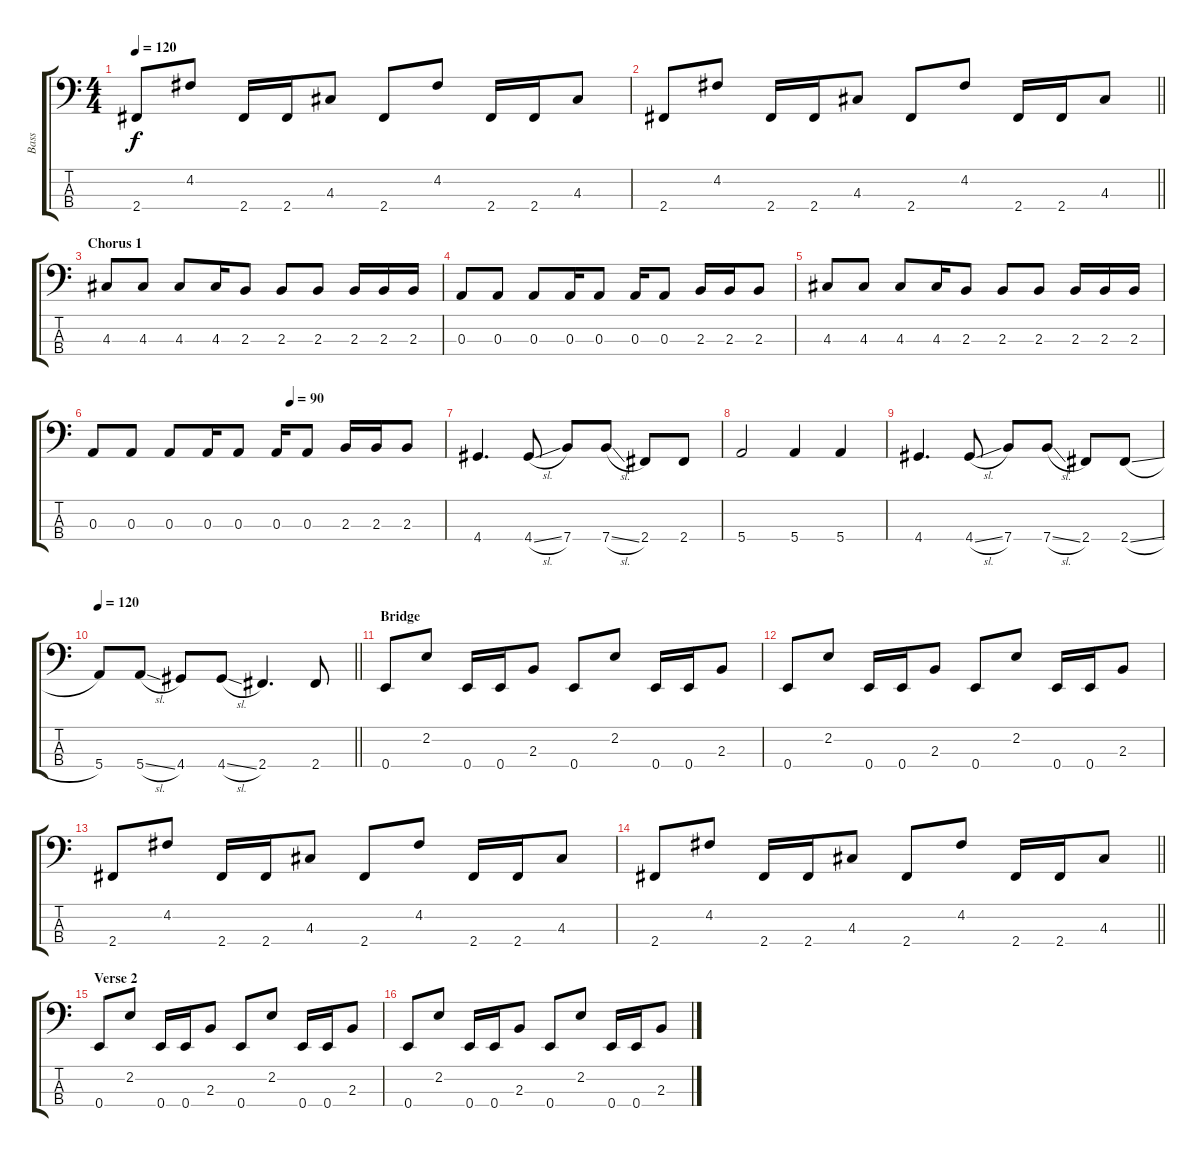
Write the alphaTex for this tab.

\track ("Bass" "Bass") {instrument electricbassfinger}
\staff {score tabs}
\tuning (G2 D2 A1 E1) {hide}
\ts (4 4)
\tempo 120
\clef f4
\ks c
2.4.8{dy f} 4.2.8 2.4.16 2.4.16 4.3.8 2.4.8 4.2.8 2.4.16 2.4.16 4.3.8 |
\barLineRight lightlight
2.4.8 4.2.8 2.4.16 2.4.16 4.3.8 2.4.8 4.2.8 2.4.16 2.4.16 4.3.8 |
\section ("" "Chorus 1")
4.3.8 4.3.8 4.3.8 4.3.16 2.3.8 2.3.8 2.3.8 2.3.16 2.3.16 2.3.16 |
0.3.8 0.3.8 0.3.8 0.3.16 0.3.8 0.3.16 0.3.8 2.3.16 2.3.16 2.3.8 |
4.3.8 4.3.8 4.3.8 4.3.16 2.3.8 2.3.8 2.3.8 2.3.16 2.3.16 2.3.16 |
\tempo (90 0.5625)
0.3.8 0.3.8 0.3.8 0.3.16 0.3.8 0.3.16 0.3.8 2.3.16 2.3.16 2.3.8 |
4.4.4{d} 4.4{sl}.8 7.4.8 7.4{sl}.8 2.4.8 2.4.8 |
5.4.2 5.4.4 5.4.4 |
4.4.4{d} 4.4{sl}.8 7.4.8 7.4{sl}.8 2.4.8 2.4{sl}.8 |
\tempo 120
\barLineRight lightlight
5.4.8 5.4{sl}.8 4.4.8 4.4{sl}.8 2.4.4{d} 2.4.8 |
\section ("" "Bridge")
0.4.8 2.2.8 0.4.16 0.4.16 2.3.8 0.4.8 2.2.8 0.4.16 0.4.16 2.3.8 |
0.4.8 2.2.8 0.4.16 0.4.16 2.3.8 0.4.8 2.2.8 0.4.16 0.4.16 2.3.8 |
2.4.8 4.2.8 2.4.16 2.4.16 4.3.8 2.4.8 4.2.8 2.4.16 2.4.16 4.3.8 |
\barLineRight lightlight
2.4.8 4.2.8 2.4.16 2.4.16 4.3.8 2.4.8 4.2.8 2.4.16 2.4.16 4.3.8 |
\section ("" "Verse 2")
0.4.8 2.2.8 0.4.16 0.4.16 2.3.8 0.4.8 2.2.8 0.4.16 0.4.16 2.3.8 |
0.4.8 2.2.8 0.4.16 0.4.16 2.3.8 0.4.8 2.2.8 0.4.16 0.4.16 2.3.8
